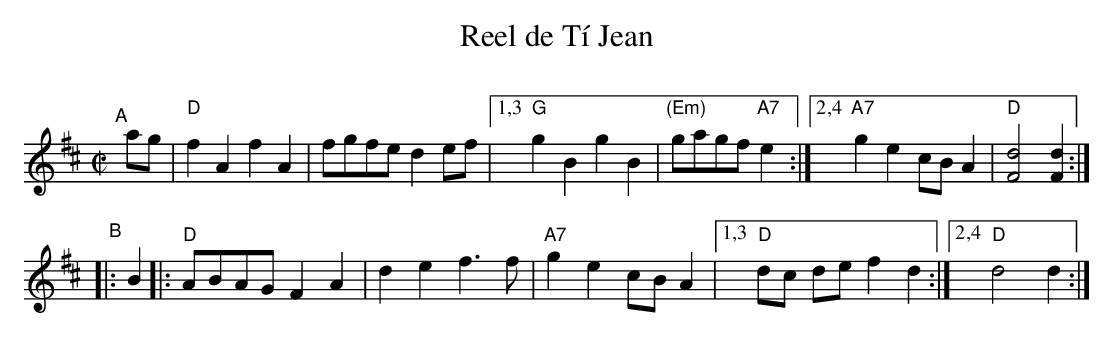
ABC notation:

X:1
T: Reel de T\'i Jean
C:
M: C|
L: 1/8
K: D
"^A"[|] ag |\
"D"f2A2 f2A2 | fgfe d2ef |[1,3 "G"g2B2 g2B2 | "(Em)"gagf "A7"e2 \
                            :|[2,4 "A7"g2e2 cBA2 | "D"[d4F4] [d2F2] :|
"^B"|: B2 |:\
"D"ABAG F2A2 | d2e2 f3f | "A7"g2e2 cBA2 |[1,3 "D"dc de f2d2 \
                                             :|[2,4 "D"d4 d2 :|
